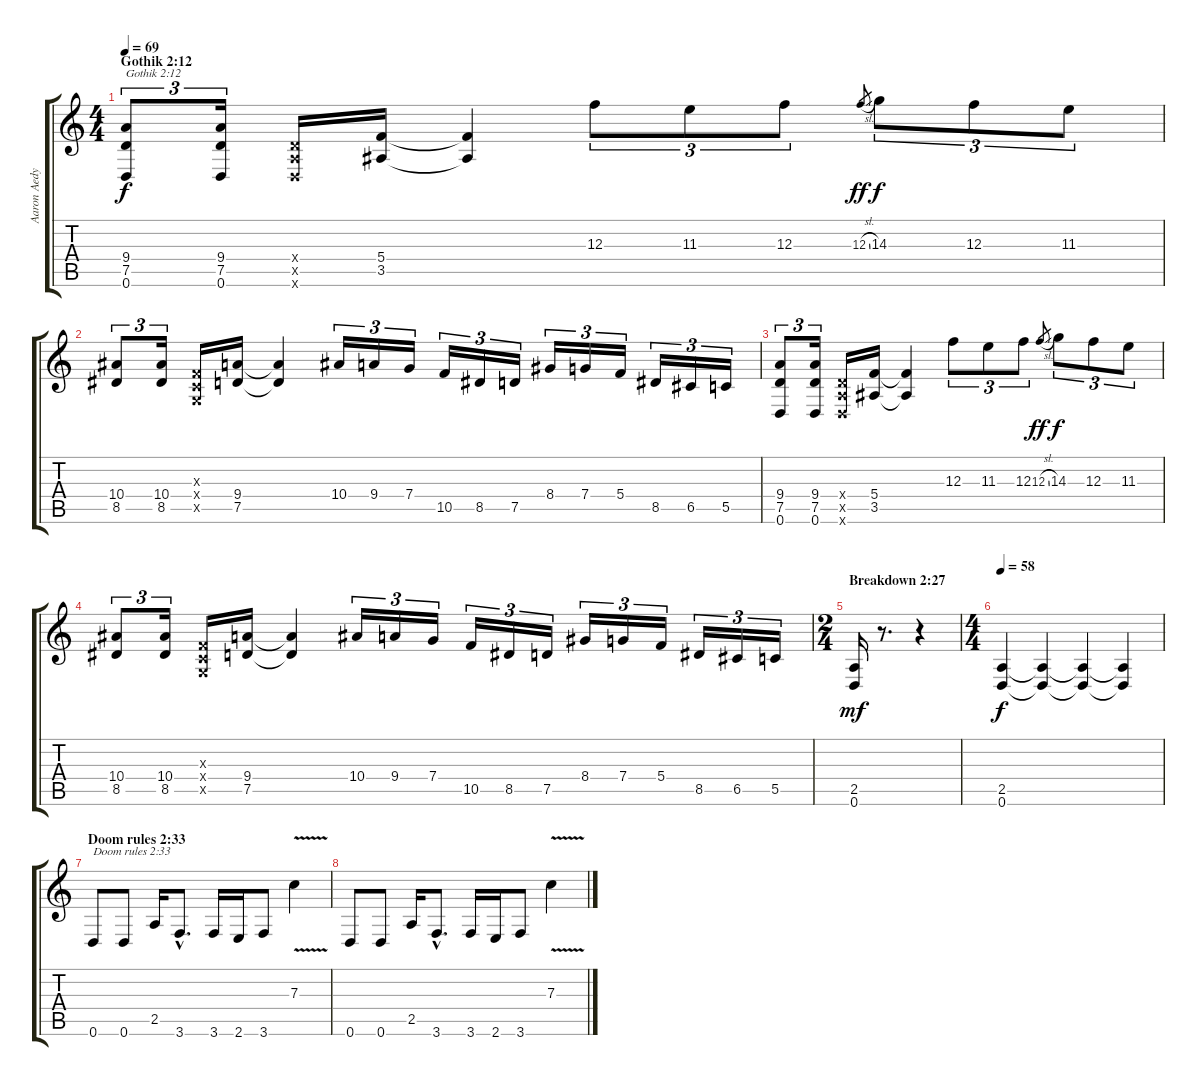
\track ("Aaron Aedy" "Aaron Aedy") {instrument distortionguitar}
\staff {score tabs}
\tuning (D4 A3 F3 C3 G2 D2) {hide}
\ts (4 4)
\section ("" "Gothik 2:12")
\tempo 69
\clef g2
\ks c
(9.4 7.5 0.6).8{tu (3 2) txt "Gothik 2:12" dy f} (9.4 7.5 0.6).16{tu (3 2)} (2.4{x} 2.5{x} 0.6{x}).16 (5.4 3.5).16 (5.4{t} 3.5{t}).4 12.3.8{tu (3 2)} 11.3.8{tu (3 2)} 12.3.8{tu (3 2)} 12.3{sl}.8{gr dy ff} 14.3.8{tu (3 2) dy f} 12.3.8{tu (3 2)} 11.3.8{tu (3 2)} |
(10.4 8.5).8{tu (3 2)} (10.4 8.5).16{tu (3 2)} (0.3{x} 0.4{x} 0.5{x}).16 (9.4 7.5).16 (9.4{t} 7.5{t}).4 10.4.16{tu (3 2)} 9.4.16{tu (3 2)} 7.4.16{tu (3 2)} 10.5.16{tu (3 2)} 8.5.16{tu (3 2)} 7.5.16{tu (3 2)} 8.4.16{tu (3 2)} 7.4.16{tu (3 2)} 5.4.16{tu (3 2)} 8.5.16{tu (3 2)} 6.5.16{tu (3 2)} 5.5.16{tu (3 2)} |
(9.4 7.5 0.6).8{tu (3 2)} (9.4 7.5 0.6).16{tu (3 2)} (2.4{x} 2.5{x} 0.6{x}).16 (5.4 3.5).16 (5.4{t} 3.5{t}).4 12.3.8{tu (3 2)} 11.3.8{tu (3 2)} 12.3.8{tu (3 2)} 12.3{sl}.8{gr dy ff} 14.3.8{tu (3 2) dy f} 12.3.8{tu (3 2)} 11.3.8{tu (3 2)} |
(10.4 8.5).8{tu (3 2)} (10.4 8.5).16{tu (3 2)} (0.3{x} 0.4{x} 0.5{x}).16 (9.4 7.5).16 (9.4{t} 7.5{t}).4 10.4.16{tu (3 2)} 9.4.16{tu (3 2)} 7.4.16{tu (3 2)} 10.5.16{tu (3 2)} 8.5.16{tu (3 2)} 7.5.16{tu (3 2)} 8.4.16{tu (3 2)} 7.4.16{tu (3 2)} 5.4.16{tu (3 2)} 8.5.16{tu (3 2)} 6.5.16{tu (3 2)} 5.5.16{tu (3 2)} |
\ts (2 4)
\section ("" "Breakdown 2:27 ")
(2.5 0.6).16{dy mf} r.8{d} r.4 |
\ts (4 4)
\tempo 58
(2.5 0.6).4{dy f} (2.5{t} 0.6{t}).4 (2.5{t} 0.6{t}).4 (2.5{t} 0.6{t}).4 |
\section ("" "Doom rules 2:33")
0.6.8{txt "Doom rules 2:33"} 0.6.8 2.5.16 3.6{hac}.8{d} 3.6.16 2.6.16 3.6.8 7.3{v}.4 |
0.6.8 0.6.8 2.5.16 3.6{hac}.8{d} 3.6.16 2.6.16 3.6.8 7.3{v}.4
